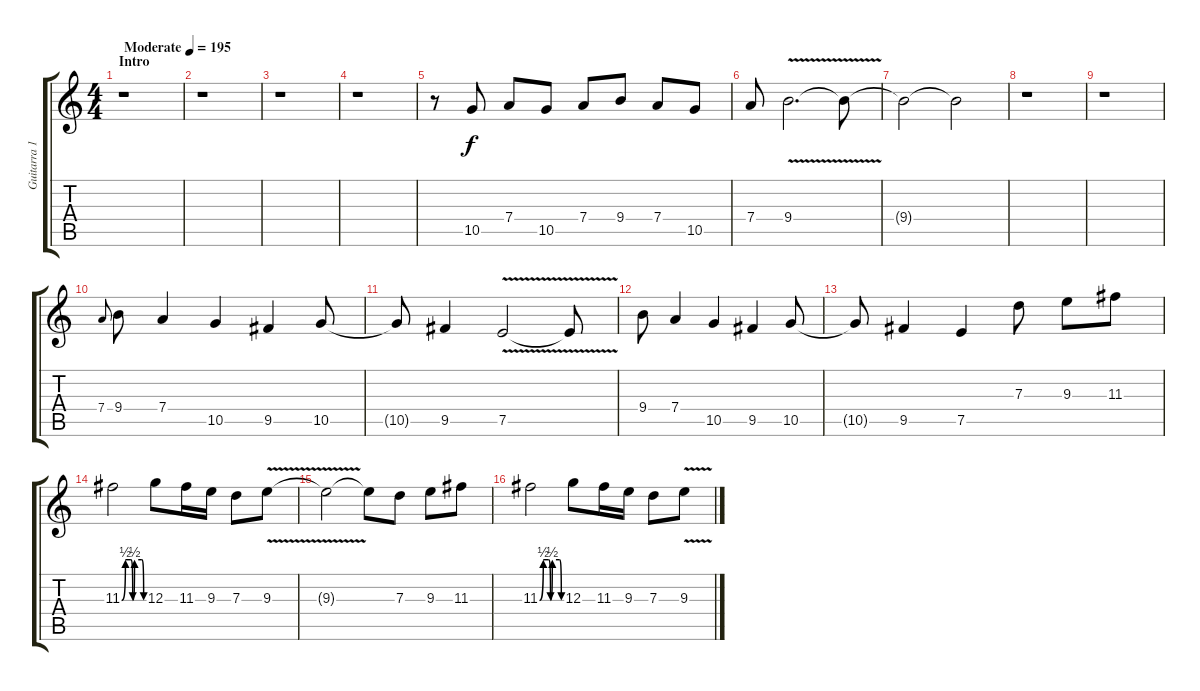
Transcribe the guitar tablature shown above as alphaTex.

\track ("Guitarra 1" "Guitarra 1") {instrument distortionguitar}
\staff {score tabs}
\tuning (E4 B3 G3 D3 A2 E2) {hide}
\ts (4 4)
\section ("" "Intro")
\tempo (195 "Moderate")
\clef g2
\ks c
r.1{dy f instrument distortionguitar} |
r.1 |
r.1 |
r.1 |
r.8 10.5.8 7.4.8 10.5.8 7.4.8 9.4.8 7.4.8 10.5.8 |
7.4.8 9.4{v}.2{d} 9.4{t}.8 |
9.4{t}.2 9.4{t}.2 |
r.1 |
r.1 |
7.4.8{gr onbeat} 9.4.8 7.4.4 10.5.4 9.5.4 10.5.8 |
10.5{t}.8 9.5.4 7.5{v}.2 7.5{t}.8 |
9.4.8 7.4.4 10.5.4 9.5.4 10.5.8 |
10.5{t}.8 9.5.4 7.5.4 7.3.8 9.3.8 11.3.8 |
11.3{be (custom 0 0 10 2 25 2 30 0 35 2 55 2 60 0)}.2 12.3.8 11.3.16 9.3.16 7.3.8 9.3{v}.8 |
9.3{t}.2 9.3{t}.8 7.3.8 9.3.8 11.3.8 |
11.3{be (custom 0 0 10 2 25 2 30 0 35 2 55 2 60 0)}.2 12.3.8 11.3.16 9.3.16 7.3.8 9.3{v}.8
